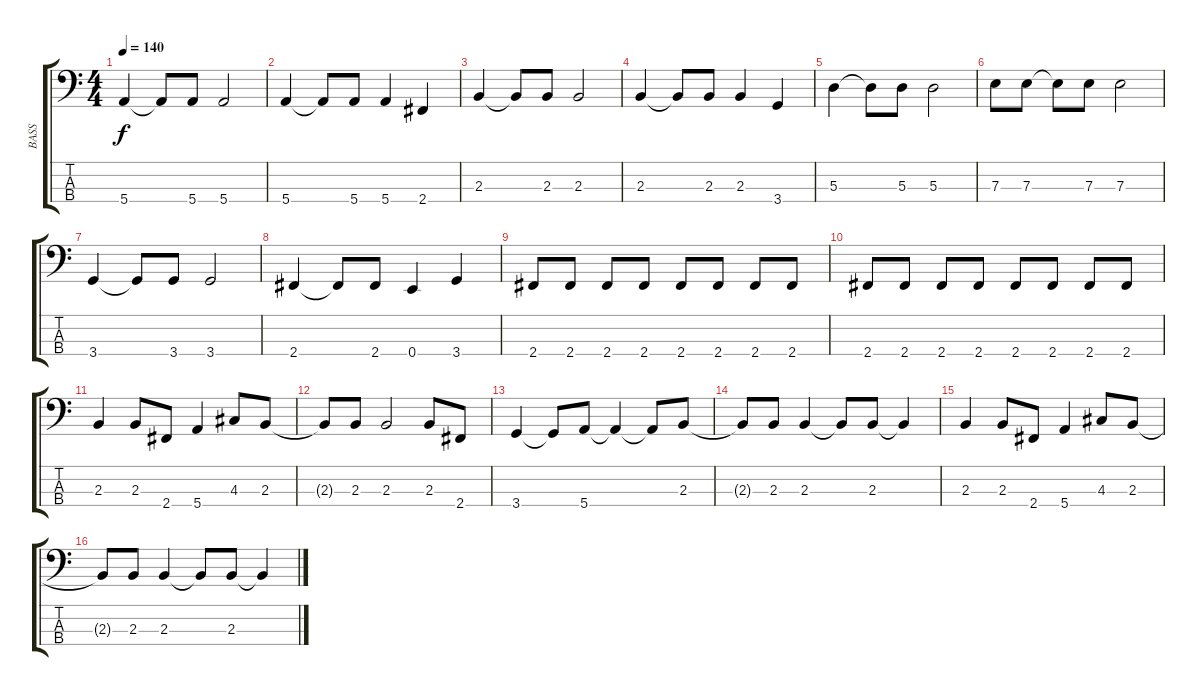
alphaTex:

\track ("BASS" "BASS") {instrument electricbassfinger}
\staff {score tabs}
\tuning (G2 D2 A1 E1) {hide}
\ts (4 4)
\tempo 140
\clef f4
\ks c
5.4.4{dy f} 5.4{t}.8 5.4.8 5.4.2 |
5.4.4 5.4{t}.8 5.4.8 5.4.4 2.4.4 |
2.3.4 2.3{t}.8 2.3.8 2.3.2 |
2.3.4 2.3{t}.8 2.3.8 2.3.4 3.4.4 |
5.3.4 5.3{t}.8 5.3.8 5.3.2 |
7.3.8 7.3.8 7.3{t}.8 7.3.8 7.3.2 |
3.4.4 3.4{t}.8 3.4.8 3.4.2 |
2.4.4 2.4{t}.8 2.4.8 0.4.4 3.4.4 |
2.4.8 2.4.8 2.4.8 2.4.8 2.4.8 2.4.8 2.4.8 2.4.8 |
2.4.8 2.4.8 2.4.8 2.4.8 2.4.8 2.4.8 2.4.8 2.4.8 |
2.3.4 2.3.8 2.4.8 5.4.4 4.3.8 2.3.8 |
2.3{t}.8 2.3.8 2.3.2 2.3.8 2.4.8 |
3.4.4 3.4{t}.8 5.4.8 5.4{t}.4 5.4{t}.8 2.3.8 |
2.3{t}.8 2.3.8 2.3.4 2.3{t}.8 2.3.8 2.3{t}.4 |
2.3.4 2.3.8 2.4.8 5.4.4 4.3.8 2.3.8 |
2.3{t}.8 2.3.8 2.3.4 2.3{t}.8 2.3.8 2.3{t}.4
